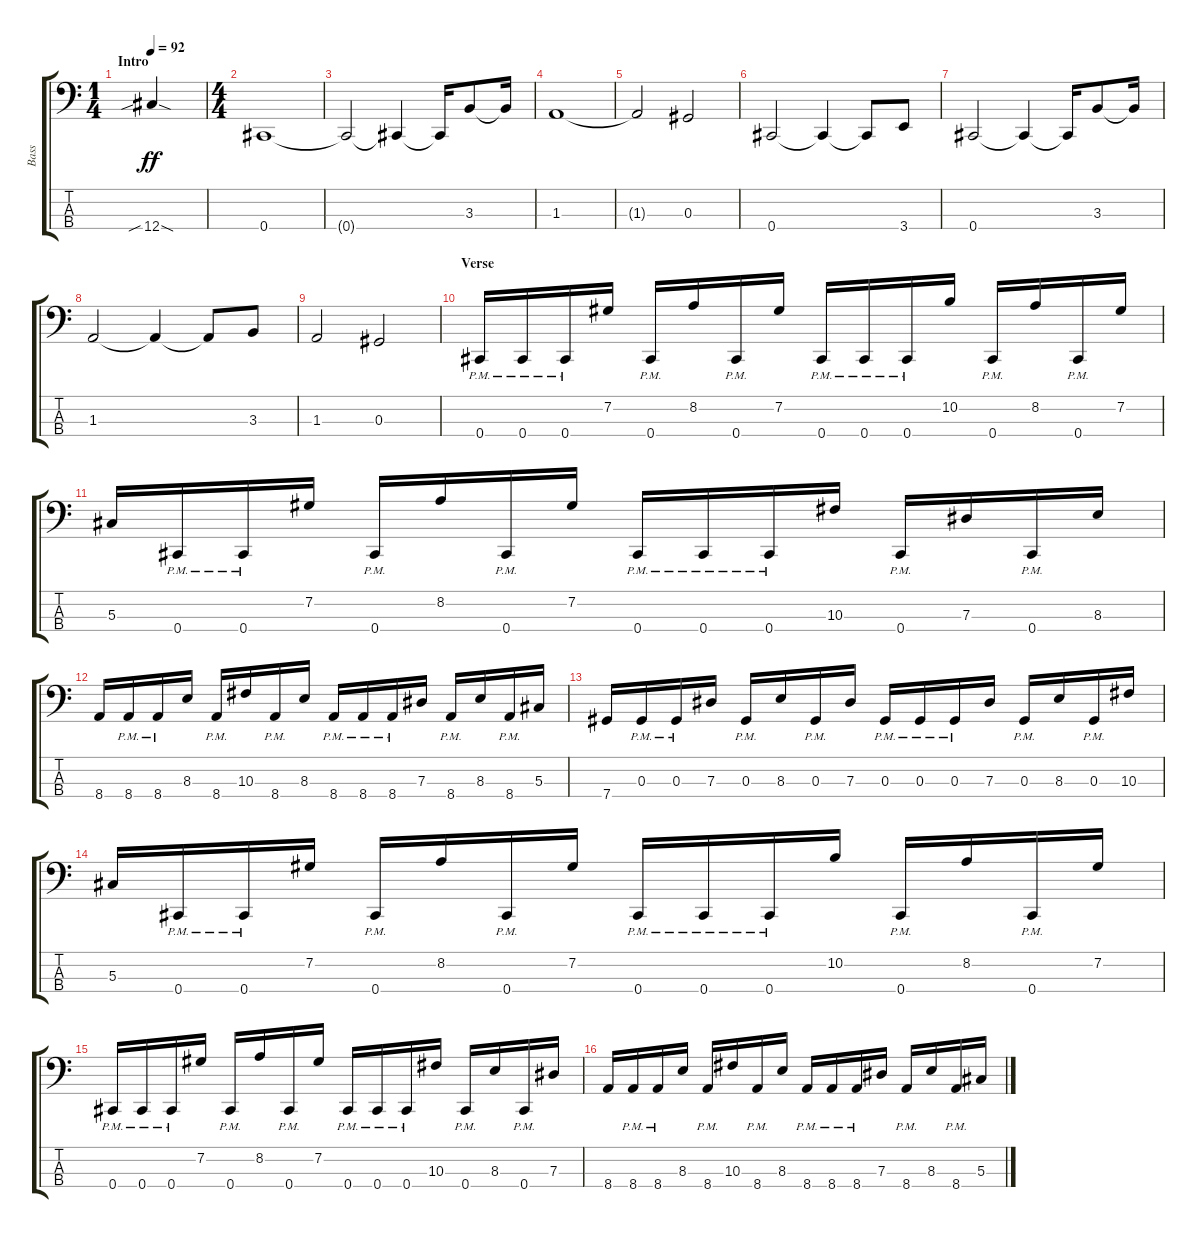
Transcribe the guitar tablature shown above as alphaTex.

\track ("Bass" "Bass") {instrument electricbassfinger}
\staff {score tabs}
\tuning (Gb2 Db2 Ab1 Db1) {hide}
\ts (1 4)
\section ("" "Intro")
\tempo 92
\clef f4
\ks c
12.4{sib sod}.4{dy ff instrument electricbassfinger} |
\ts (4 4)
0.4.1 |
0.4{t}.2 0.4{t}.4 0.4{t}.16 3.3.8 3.3{t}.16 |
1.3.1 |
1.3{t}.2 0.3.2 |
0.4.2 0.4{t}.4 0.4{t}.8 3.4.8 |
0.4.2 0.4{t}.4 0.4{t}.16 3.3.8 3.3{t}.16 |
1.3.2 1.3{t}.4 1.3{t}.8 3.3.8 |
1.3.2 0.3.2 |
\section ("" "Verse")
0.4{pm}.16 0.4{pm}.16 0.4{pm}.16 7.2.16 0.4{pm}.16 8.2.16 0.4{pm}.16 7.2.16 0.4{pm}.16 0.4{pm}.16 0.4{pm}.16 10.2.16 0.4{pm}.16 8.2.16 0.4{pm}.16 7.2.16 |
5.3.16 0.4{pm}.16 0.4{pm}.16 7.2.16 0.4{pm}.16 8.2.16 0.4{pm}.16 7.2.16 0.4{pm}.16 0.4{pm}.16 0.4{pm}.16 10.3.16 0.4{pm}.16 7.3.16 0.4{pm}.16 8.3.16 |
8.4.16 8.4{pm}.16 8.4{pm}.16 8.3.16 8.4{pm}.16 10.3.16 8.4{pm}.16 8.3.16 8.4{pm}.16 8.4{pm}.16 8.4{pm}.16 7.3.16 8.4{pm}.16 8.3.16 8.4{pm}.16 5.3.16 |
7.4.16 0.3{pm}.16 0.3{pm}.16 7.3.16 0.3{pm}.16 8.3.16 0.3{pm}.16 7.3.16 0.3{pm}.16 0.3{pm}.16 0.3{pm}.16 7.3.16 0.3{pm}.16 8.3.16 0.3{pm}.16 10.3.16 |
5.3.16 0.4{pm}.16 0.4{pm}.16 7.2.16 0.4{pm}.16 8.2.16 0.4{pm}.16 7.2.16 0.4{pm}.16 0.4{pm}.16 0.4{pm}.16 10.2.16 0.4{pm}.16 8.2.16 0.4{pm}.16 7.2.16 |
0.4{pm}.16 0.4{pm}.16 0.4{pm}.16 7.2.16 0.4{pm}.16 8.2.16 0.4{pm}.16 7.2.16 0.4{pm}.16 0.4{pm}.16 0.4{pm}.16 10.3.16 0.4{pm}.16 8.3.16 0.4{pm}.16 7.3.16 |
8.4.16 8.4{pm}.16 8.4{pm}.16 8.3.16 8.4{pm}.16 10.3.16 8.4{pm}.16 8.3.16 8.4{pm}.16 8.4{pm}.16 8.4{pm}.16 7.3.16 8.4{pm}.16 8.3.16 8.4{pm}.16 5.3.16
